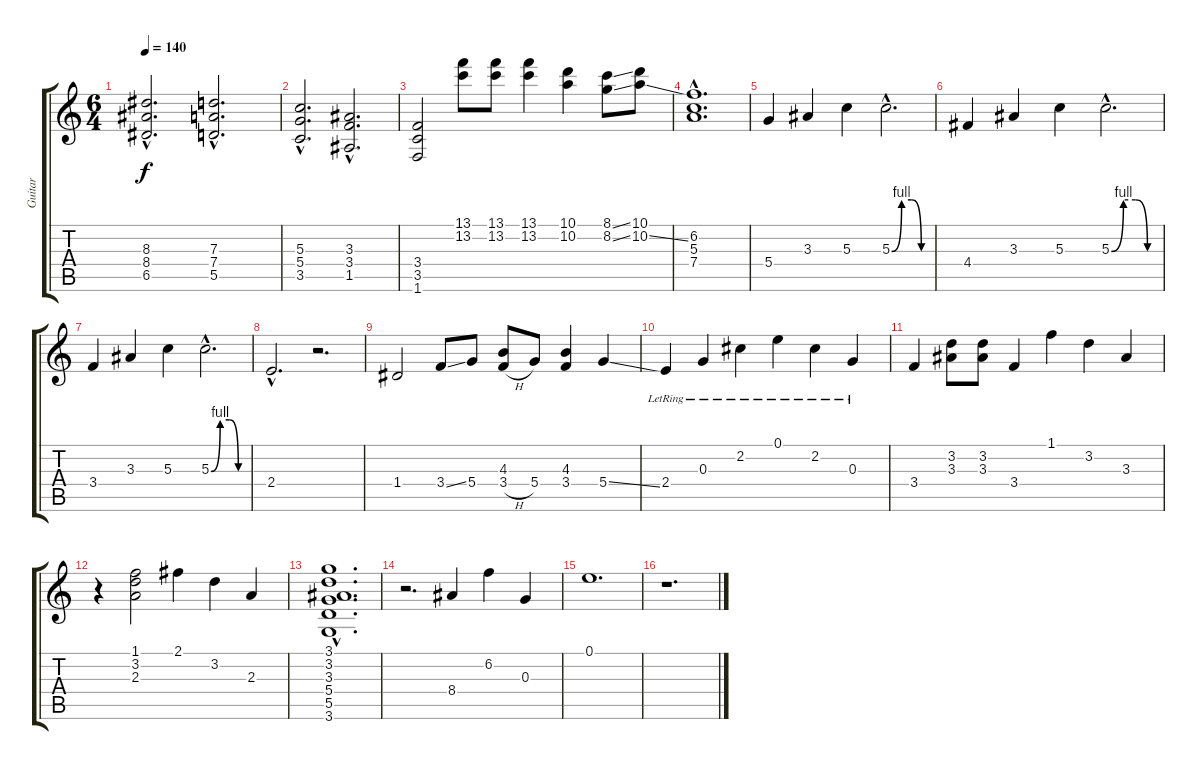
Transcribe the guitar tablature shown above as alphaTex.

\track ("Guitar" "Guitar") {instrument electricguitarclean}
\staff {score tabs}
\tuning (E4 B3 G3 D3 A2 E2) {hide}
\ts (6 4)
\tempo 140
\clef g2
\ks c
(8.3{hac} 8.4{hac} 6.5).2{d dy f} (7.3{hac} 7.4{hac} 5.5).2{d} |
(5.3{hac} 5.4{hac} 3.5).2{d} (3.3{hac} 3.4{hac} 1.5).2{d} |
(3.4 3.5 1.6).2 (13.1 13.2).8 (13.1 13.2).8 (13.1 13.2).4 (10.1 10.2).4 (8.1{ss} 8.2{ss}).8 (10.1 10.2{ss}).8 |
(6.2 5.3{hac} 7.4{hac}).1{d} |
5.4.4 3.3.4 5.3.4 5.3{be (custom 0 0 15 4 30 4 45 0 60 0) hac}.2{d} |
4.4.4 3.3.4 5.3.4 5.3{be (custom 0 0 15 4 30 4 45 0 60 0) hac}.2{d} |
3.4.4 3.3.4 5.3.4 5.3{be (custom 0 0 15 4 30 4 45 0 60 0) hac}.2{d} |
2.4{hac}.2{d} r.2{d} |
1.4.2 3.4{ss}.8 5.4.8 (4.3 3.4{h}).8 5.4.8 (4.3 3.4).4 5.4{ss}.4 |
2.4{lr}.4 0.3{lr}.4 2.2{lr}.4 0.1{lr}.4 2.2{lr}.4 0.3{lr}.4 |
3.4.4 (3.2 3.3).8 (3.2 3.3).8 3.4.4 1.1.4 3.2.4 3.3.4 |
r.4 (1.1 3.2 2.3).2 2.1.4 3.2.4 2.3.4 |
(3.1{hac} 3.2{hac} 3.3{hac} 5.4{hac} 5.5{hac} 3.6).1{d} |
r.2{d} 8.4.4 6.2.4 0.3.4 |
0.1.1{d} |
r.1{d}
